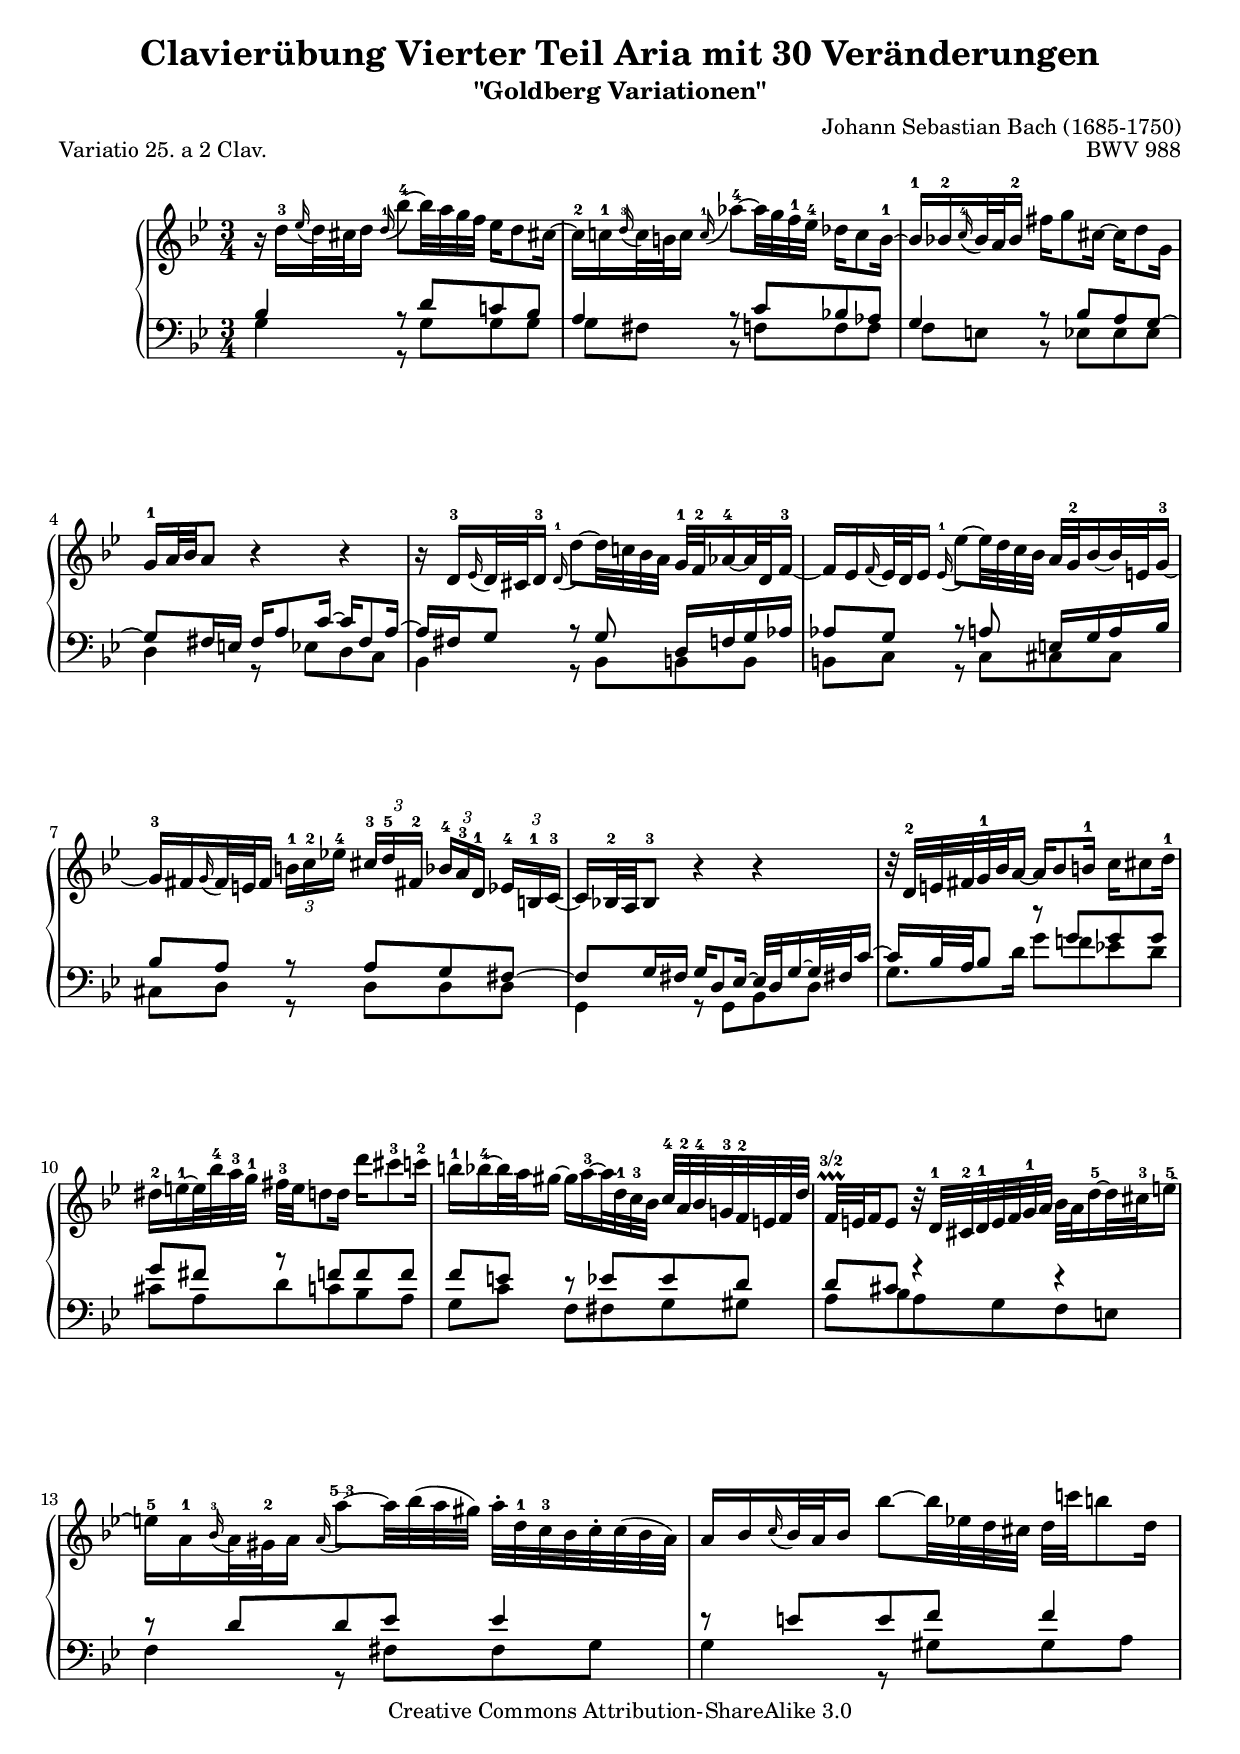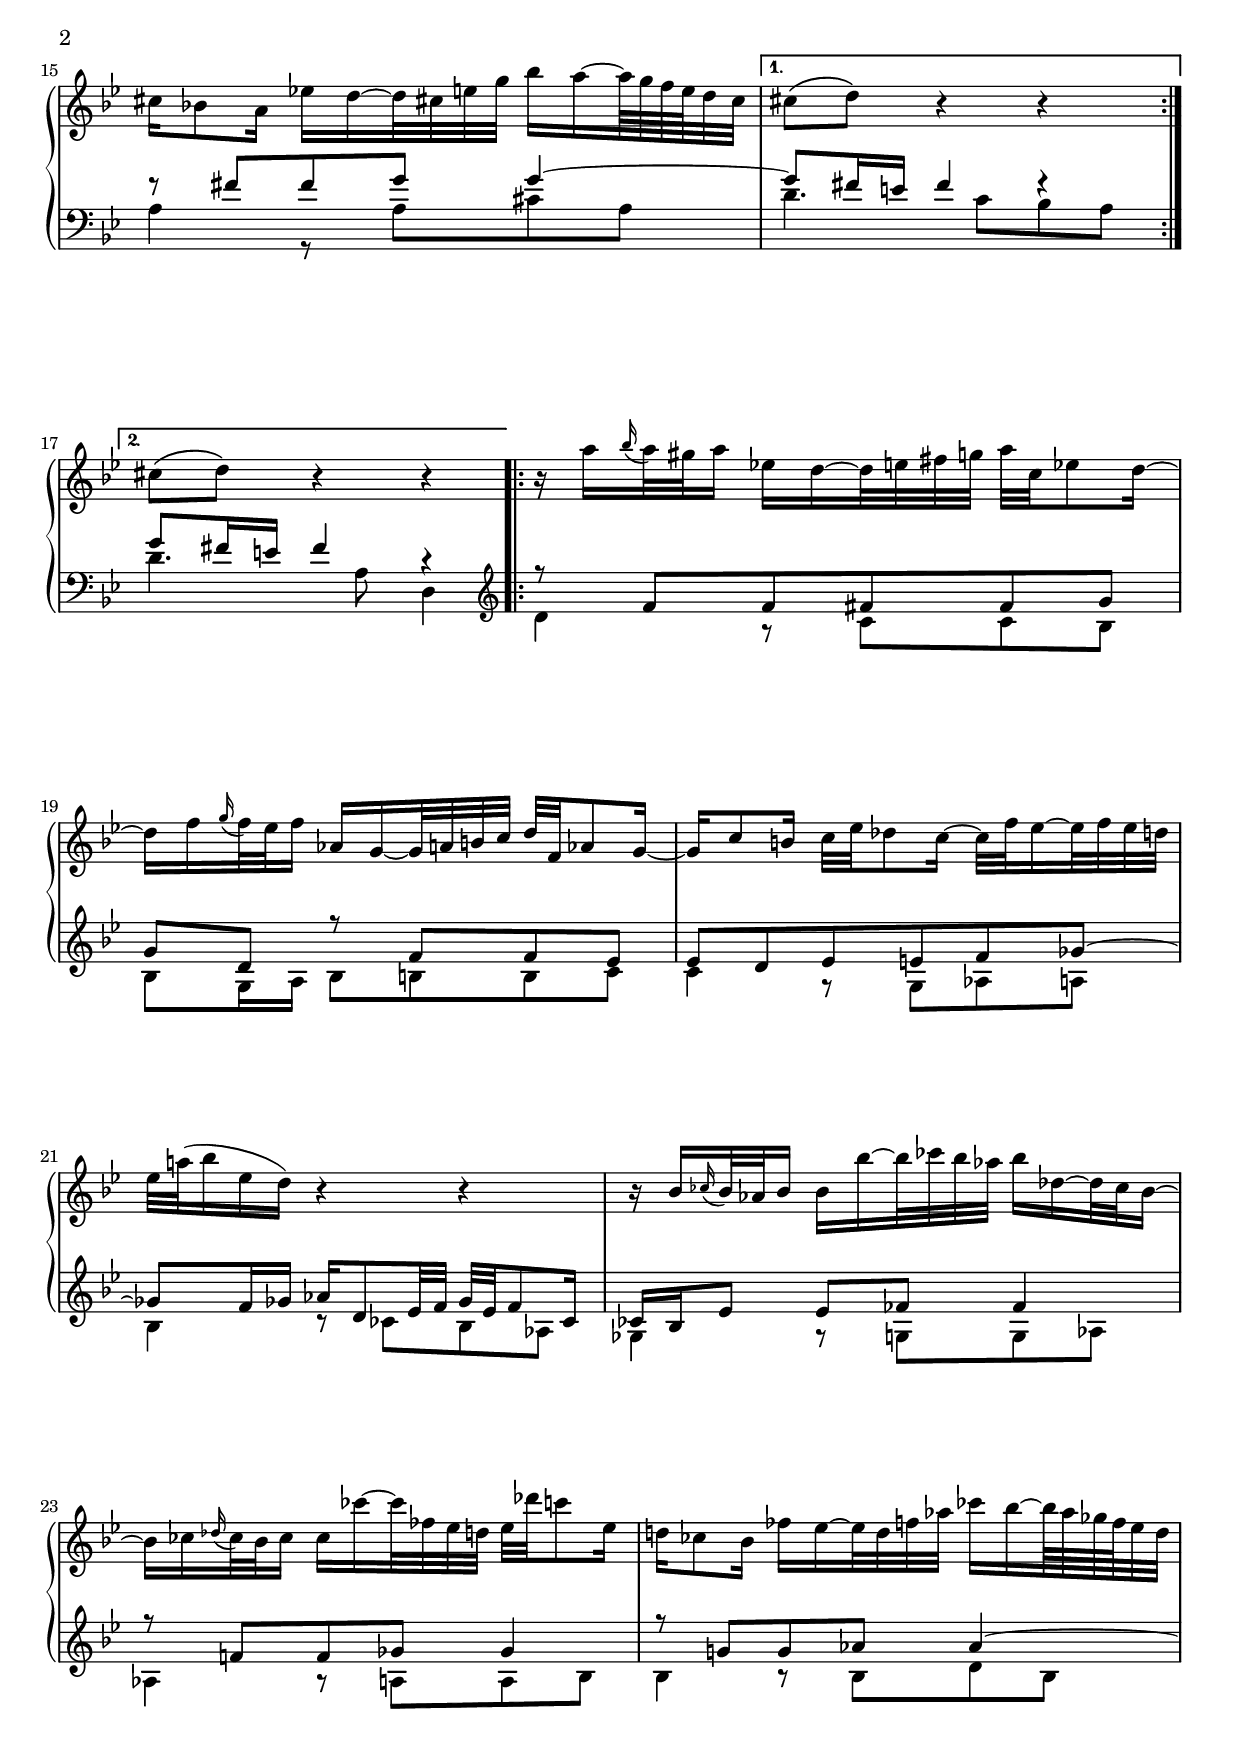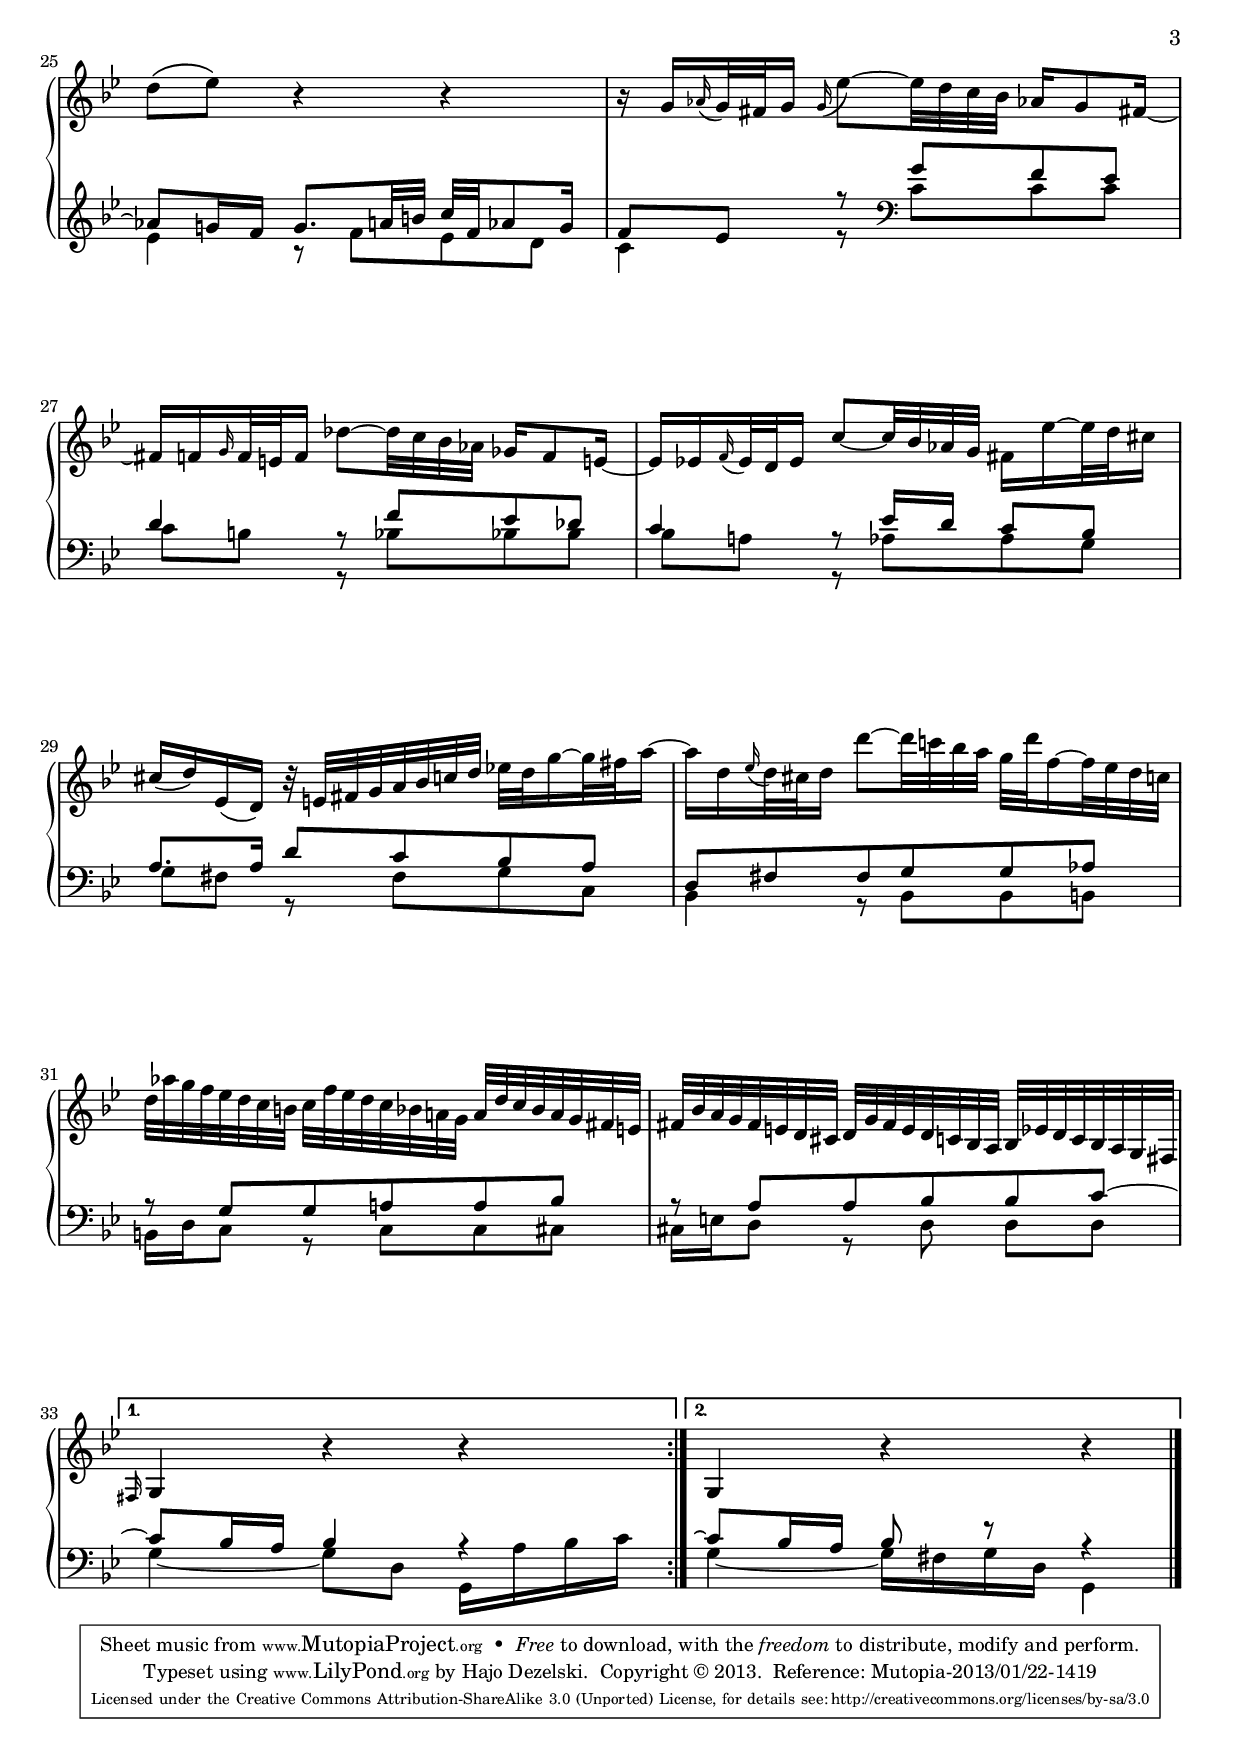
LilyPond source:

\version "2.16.1"

\paper {
	%top-system-spacing #'basic-distance = #0.0
	indent = 0.0
	%line-width = 20.0\cm
	ragged-bottom = ##f
	ragged-last-bottom = ##f
}

#(set-default-paper-size "a4")

#(set-global-staff-size 19)

\header {
	title = "Clavierübung Vierter Teil Aria mit 30 Veränderungen"
	subtitle = "\"Goldberg Variationen\""
	piece = "Variatio 25. a 2 Clav."
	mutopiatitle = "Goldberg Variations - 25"
	composer = "Johann Sebastian Bach (1685-1750)"
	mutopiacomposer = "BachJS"
	opus = "BWV 988"
	date = "1741"
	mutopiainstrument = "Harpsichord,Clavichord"
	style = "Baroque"
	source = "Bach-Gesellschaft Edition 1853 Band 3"
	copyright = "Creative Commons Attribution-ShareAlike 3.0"
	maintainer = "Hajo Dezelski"
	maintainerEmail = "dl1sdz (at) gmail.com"

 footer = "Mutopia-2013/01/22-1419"
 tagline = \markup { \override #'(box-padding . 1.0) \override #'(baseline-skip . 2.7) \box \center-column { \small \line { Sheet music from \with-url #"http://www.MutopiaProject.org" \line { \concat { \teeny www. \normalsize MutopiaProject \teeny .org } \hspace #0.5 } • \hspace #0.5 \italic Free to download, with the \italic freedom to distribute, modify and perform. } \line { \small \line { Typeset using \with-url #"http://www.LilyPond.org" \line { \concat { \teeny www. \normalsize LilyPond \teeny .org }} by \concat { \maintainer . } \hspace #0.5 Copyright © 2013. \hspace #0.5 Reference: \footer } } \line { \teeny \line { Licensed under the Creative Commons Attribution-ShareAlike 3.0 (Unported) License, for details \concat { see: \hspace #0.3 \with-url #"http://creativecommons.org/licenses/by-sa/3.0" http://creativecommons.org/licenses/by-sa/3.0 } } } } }
}

soprano = \relative d'' {
	\repeat volta 2 { %begin repeated section
		r16 d16-3 [ \appoggiatura es16 d32 cis d16 ] \once \override Slur #'direction = #UP \appoggiatura d16-1 bes'8-4 ~ [ bes32 a g f ] es16 [ d8 cis!16 ~ ] | \noBreak % 1
		cis16-2 [ c-1 \appoggiatura d16-3 c32 b c16 ]  \appoggiatura  c16-1 as'8-4 ~ [ as32 g f-1 es-4 ] des16 [ c8 b16-1 ~ ] | \noBreak % 2
		b16-1 [ bes-2  \appoggiatura  c16-4 bes32 a bes16-2 ] fis' [ g8 cis,16 ~ ] cis [ d8 g,16 ] |% 3
		g16-1 [ a32 bes a8 ] r4 r4 | \noBreak % 4
		r16 d,16-3 [ \appoggiatura ees16 d32 cis d16-3 ] \appoggiatura d16-1 d'8 ~ [ d32 c! bes a ] g-1 [ f-2 as16-4 ~ as32 d, f16-3 ~ ] |  \noBreak% 5
		f16 [ es  \appoggiatura  f16 es32 d es16 ] \appoggiatura es16-1  es'8 ~ [ es32 d c bes ] a32 [ g-2 bes16 ~ bes32 e,32 g16-3 ~] |  % 6
		g16-3 [ fis \appoggiatura g16 fis32 e fis16 ] 
		\times 2/3 { b16-1 [ c-2 es!-4 ] } 
		\times 2/3 { cis16-3  [d-5 fis,!-2 ] } 
		\times 2/3 { bes16-4 [ a-3 d,-1] } 
		\times 2/3 { es16-4 [ b-1 c-3 ~ ] } | % 7
		c16 [ bes!32-2 a bes8-3 ] r4 r4 | \noBreak% 8
		r32 d32-2 [ e fis g-1 bes  a16 ~ ] a16 [ bes8 b16-1 ] c16 [ cis8 d16-1 ] | % 9
		dis16-2 [ e-1 ~ e32 bes'-4 a-3 g-1 ] fis-3 [ e d8 d16 ] d' [ cis8-3 c16-2 ] | % 10
		b16-1 [ bes-4 ~ bes32 a gis16 ~ ] gis [ a-3 ~ a32 d,-1 c-3 bes ] c-4 [ a-2 bes-4 g!-3 f-2 e f d' ] | \noBreak% 11
		f,32 \prallprall\finger "3/2" [ e f16 e8 ] r32 d32-1 [ cis-2 d-1 e f g-1 a ] bes [ a d16-5 ~ d32 cis-3 e16-5 ~ ] | % 12
		e16-5 [ a,-1 \appoggiatura bes16-3 a32 gis-2 a16 ] \once \override Slur #'direction = #UP  \appoggiatura a16 a'8\finger "5--3" ~ [ a32 bes (a gis ) ] a-. [ d,-1 c-3 bes c-. c (bes a ) ] | % 13
		a16 [ bes \appoggiatura c16 bes32 a bes16 ] bes'8 ~ [ bes32 es,! d cis ] d [ c'! b8 d,16 ] | % 14
		cis16 [ bes!8 a16 ] es'!16 [ d ~ d32 cis! e g ] bes16 [ a ~ a64 g f e d32 cis ] | % 15 
	} %end of repeated section
	
	\alternative {
		{cis8\( [ d\) ] r4 r4 }
		{cis8\( [ d\) ] r4 r4 }
	}

 	\repeat volta 2 { %begin repeated section
		r16 a'16 [ \appoggiatura  bes16  a32 gis a16 ] es! [ d ~ d32 e fis g ] a [ c, es8 d16 ~ ] | % 17
		d16 [ f  \appoggiatura g16 f32 es f16 ] as, [ g ~ g32 a b c ] d [ f, as8 g16 ~ ] | % 18
		g16 [ c8 b16 ] c32 [ es des8 c16 ~ ] c32 [ f es16 ~ es32 f es d ] | % 19
		es32 [ a! ( bes16 es, d ) ] r4 r4 | % 20
		r16 bes16 [ \appoggiatura ces16 bes32 as bes16 ] bes [ bes' ~ bes32 ces bes as ] bes16 [ des, ~ des32 ces bes16 ~ ] | % 21
		bes16 [ ces  \appoggiatura des16 ces32 bes ces16 ] ces [ ces' ~ ces32 fes, es d] es [ des' c8 es,16 ] | % 22
		d!16 [ ces8 bes16 ] fes' [ es ~ es32 d f as ] ces16 [ bes ~ bes64 as64 ges64 f64 es32 d ] | % 23
		d8\( [ es8\) ] r4 r4 | % 24
		r16 g,16 [ \appoggiatura as16 g32 fis g16 ] \once \override Slur #'direction = #UP \appoggiatura g16 es'8 ~ [ es32 d c bes ] as!16 [ g8 fis!16 ] ~ | % 25
		fis16 [ f \grace g16 f32 e f16 ] des'8 ~ [ des32 c bes as ] ges16 [ f8 e!16 ~ ] | % 26
		e16 [ es  \appoggiatura f16 es32 d es16 ] c'8 ~ [ c32 bes as g ] fis16 [ es' ~ es32 d cis16 ] | % 27
		cis16 [ (d) es, (d) ] r32 e32 [ fis g a bes c d ] es! [ d g16 ~ g32 fis a16 ~ ] | % 28
		a16 [ d,  \appoggiatura es16 d32 cis d16 ] d'8 ~ [ d32 c! bes a ] g [ d' f,16 ~ f32 es d c ] | % 29
		d32 [ as' g f es d c b ] c [ f es d c bes a! g ] a [ d c bes a g fis e ] | % 30
		fis32 [ bes a g fis e d cis ] d [ g fis e d c bes a ] bes [ es d c bes a g fis ] | % 31	
	} %end repeated section

	\alternative {
		{ \grace fis16  g4 r4 r4 |} % 32 % \grace fis16
		{ g4 r4 r4 \bar "|." |}% 32 
	}
}

%%
%% Bass Clef
%% 

bassOne = \relative c' {
	\repeat volta 2 { %begin repeated section
		\stemUp
		bes4 r8 d8 [ c! bes ] | % 1
		a4 r8 c8 [ bes! as ] | % 2
		g4 r8 bes8 [ a g ~ ] | % 3
		g8 [ fis16 e ] fis [ a8 c16 ~ ] c [ fis,8 a16 ~ ] | % 4
		a16 [ fis g8 ] r8 g8 d16 [ f g as ] | % 5
		as8 [ g ] r8 a e16 [ g a bes ] | % 6
		bes8 [ a ] r8 a [ g fis ~ ] | % 7
		fis8 [ g16 fis ] g [ d8 es16 ~ ] es32 [ d g16 ~ g32 fis! c'16  ~ ] | % 8
		c16 [ bes32 a bes8 ] r8 g' [ g g ] | %9
		g8 [ fis ] r8 f [ f f ] | % 10
		f8 [ e ] r8 es [ es d ] | % 11
		d8 [ cis ] r4 r4 | % 12
		r8 d8 [ d es ] es4 | % 13
		r8 e8 [ e f ] f4 | % 14
		r8 fis8 [ fis g ] g4 ~ | % 15
	} %end of repeated section

	\alternative { 
		{ g8 [ fis16 e ] fis4 fis4\rest }
		{ g8 [ fis16 e ] fis4 r4 }
	}
 
	\repeat volta 2 { %begin repeated section
		r8 f8 [ f fis fis g ] | % 17
		g8 [ d ] r8 f8 [ f es ] | % 18
		es8 [ d es e f ges ~] | % 19
		ges8 [ f16 ges ] as [ d,8 es32 f ] ges [ es f8 ces16 ] | % 20
		ces16 [ bes es8 ] es [ fes ] fes4 | % 21
		r8 f! [ f ges ] ges4 | % 22
		r8 g! [ g as ] as4 ~ | % 23
		as8 [ g!16 f ] g8. [ a32 b ] c [ f, as8 g16 ] | % 24
		f8 [ es ] r8 \clef "bass" g [ f es ] | % 25
		d4 r8 f8 [ es des ] | % 26
		c4 r8 es16 [ d ] c8 [ bes ] | % 27
		a8. [ a16 ] d8 [ c bes a ] | % 28
		d,8 [ fis fis g g as ] | % 29
		r8 g [ g a! a bes ] | % 30
		r8 a [ a bes bes c ~ ] | % 31
	} %end repeated section

	\alternative {
		{c8 [ bes16 a ] bes4 r4 |} % 32
		{c8\repeatTie [ bes16 a ] bes8 r8 r4 |} % 34
	}
}

bassTwo = \relative g {
	\repeat volta 2 { %begin repeated section
		\stemDown	 
		g4 r8 g8 [ g g ] | % 1
		g8 [ fis ] b, \rest f' [ f f ] | % 2
		f8 [ e ] b8\rest es8 [ es es ] | % 3
		d4 r8 es8 [ d  c ] | % 4
		bes4 r8 bes8 [ b b ] | % 5
		b8 [ c ] r8 c8 [ cis cis ] | % 6
		cis8 [ d ] r8 d [ d d ] | % 7
		g,4 r8 g [ bes d ] | % 8
		g8. [ d'16 ] g8 [ f! es! d ] | % 9
		cis8 [ a d c bes a ] | % 10
		g8 [ c ] f, [ fis g gis ] | % 11
		a8 [ bes a g f e ] | % 12
		f4 r8 fis8 [ fis g ] | % 13
		g4 r8 gis8 [ gis a ] | % 14
		a4 r8 a8 [ cis a ] | % 15
	} %end of repeated section

	\alternative { 
		{ d4. c8 [ bes a ] | } % 16
		{ d4. a8 d,4 | } % 16
	}
 
	\repeat volta 2 { %begin repeated section
		\clef "treble" 
		d'4 r8 c [ c bes ] | % 17
		bes8 [ g16 a ] bes8 [ b b c ] | % 18
		c4 r8 g8 [ as a ] | % 19
		bes4 r8 ces8 [ bes as] | % 20
		ges4 r8 g8 [ g  as ] | % 21
		as4 r8 a8 [ a bes ] | % 22
		bes4 r8 bes8 [ d bes ] | % 23
		es4 r8 f8 [ es  d ] | % 24
		c4 r8 \clef "bass" c8 [ c c ] | % 25
		c8 [ b ] r8 bes8 [ bes! bes ] | % 26
		bes8 [ a! ] r8 as8 [ as g ] | % 27
		g8 [ fis ] r8 fis8 [ g c, ] | % 28
		bes4 r8 bes8 [ bes b ] | % 29
		b16 [ d c8 ] r8 c8 [ c cis ] | % 30
		cis16 [ e d8 ] r8 d8 d [ d ] | % 31
	} %end repeated section
	
	\alternative {
		{ g4 ~ g8 [ d ] g,16 [ a' bes c ] |} % 32
		{ g4 ~ g16 [ fis g d ] g,4 |} % 32
	}
}

bass = << \bassOne \\ \bassTwo>>

%% Merge score - Piano staff

\score {
	\context PianoStaff <<
	%\set PianoStaff.instrumentName = "Clavier "
	\set PianoStaff.midiInstrument = "harpsichord"
	\new Staff = "upper" { \clef "treble" \key g \minor \time 3/4 \soprano }
	\new Staff = "lower" { \clef "bass" \key g \minor \time 3/4 \bass }
		% \clef "bass" \key bes \major \time 3/4 
	>>
	\layout{ }
	\midi { }
}
